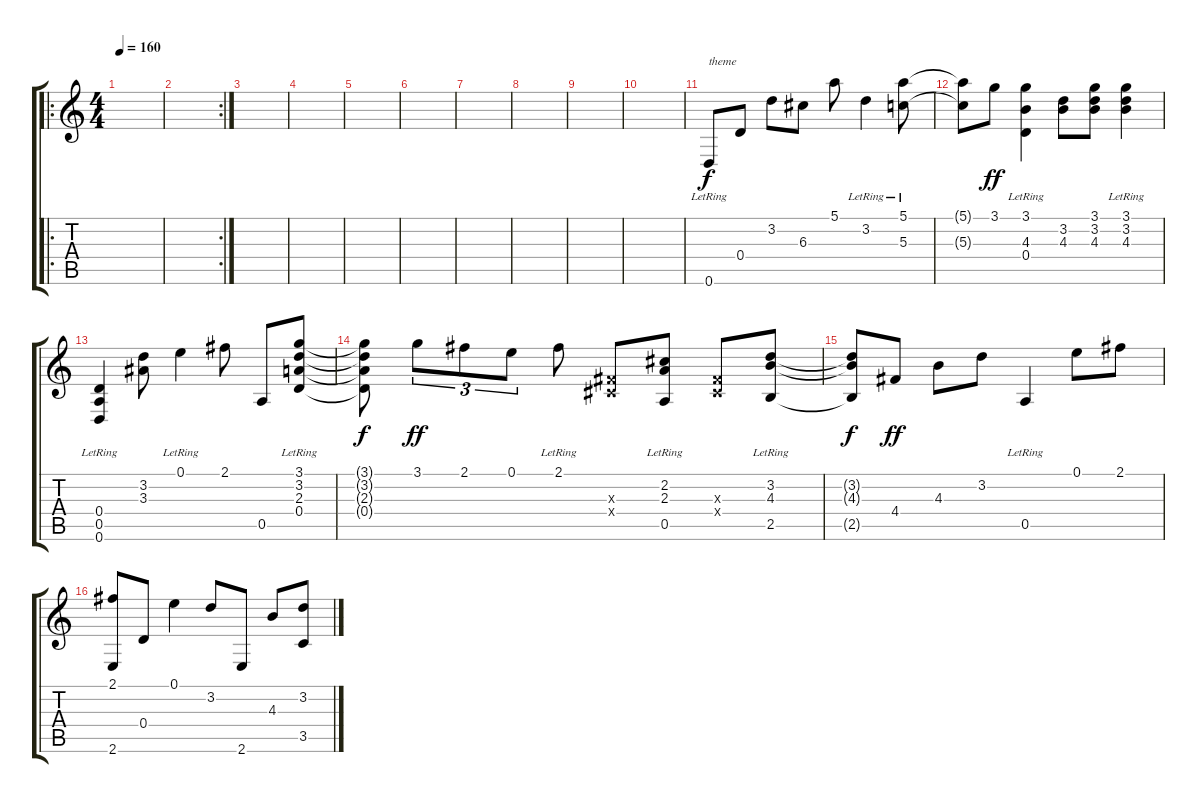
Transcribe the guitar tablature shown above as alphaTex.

\track "" {instrument electricbasspick}
\staff {score tabs}
\tuning (E4 B3 G3 D3 A2 D2) {hide}
\ro
\ts (4 4)
\tempo 160
\clef g2
\ks c
|
\rc 2
|
|
|
|
|
|
|
|
|
0.6{lr}.8{txt "theme"} 0.4.8 3.2.8 6.3.8 5.1.8 3.2{lr}.4 (5.1{lr} 5.3{lr}).8 |
(5.1{t} 5.3{t}).8{dy f} 3.1.8{dy ff} (3.1{lr} 4.3 0.4{lr}).4 (3.2 4.3).8 (3.1 3.2 4.3).8 (3.1{lr} 3.2{lr} 4.3{lr}).4 |
(0.4 0.5 0.6{lr}).4 (3.2 3.3).8 0.1{lr}.4 2.1.8 0.5.8 (3.1{lr} 3.2{lr} 2.3{lr} 0.4{lr}).8 |
(3.1{t} 3.2{t} 2.3{t} 0.4{t}).8{dy f} 3.1.8{tu (3 2) dy ff} 2.1.8{tu (3 2)} 0.1.8{tu (3 2)} 2.1{lr}.8 (-1.3{x} -1.4{x}).8 (2.2 2.3 0.5{lr}).8 (-1.3{x} -1.4{x}).8 (3.2 4.3 2.5{lr}).8 |
(3.2{t} 4.3{t} 2.5{t}).8{dy f} 4.4.8{dy ff} 4.3.8 3.2.8 0.5{lr}.4 0.1.8 2.1.8 |
(2.1 2.6).8 0.4.8 0.1.4 3.2.8 2.6.8 4.3.8 (3.2 3.5).8
